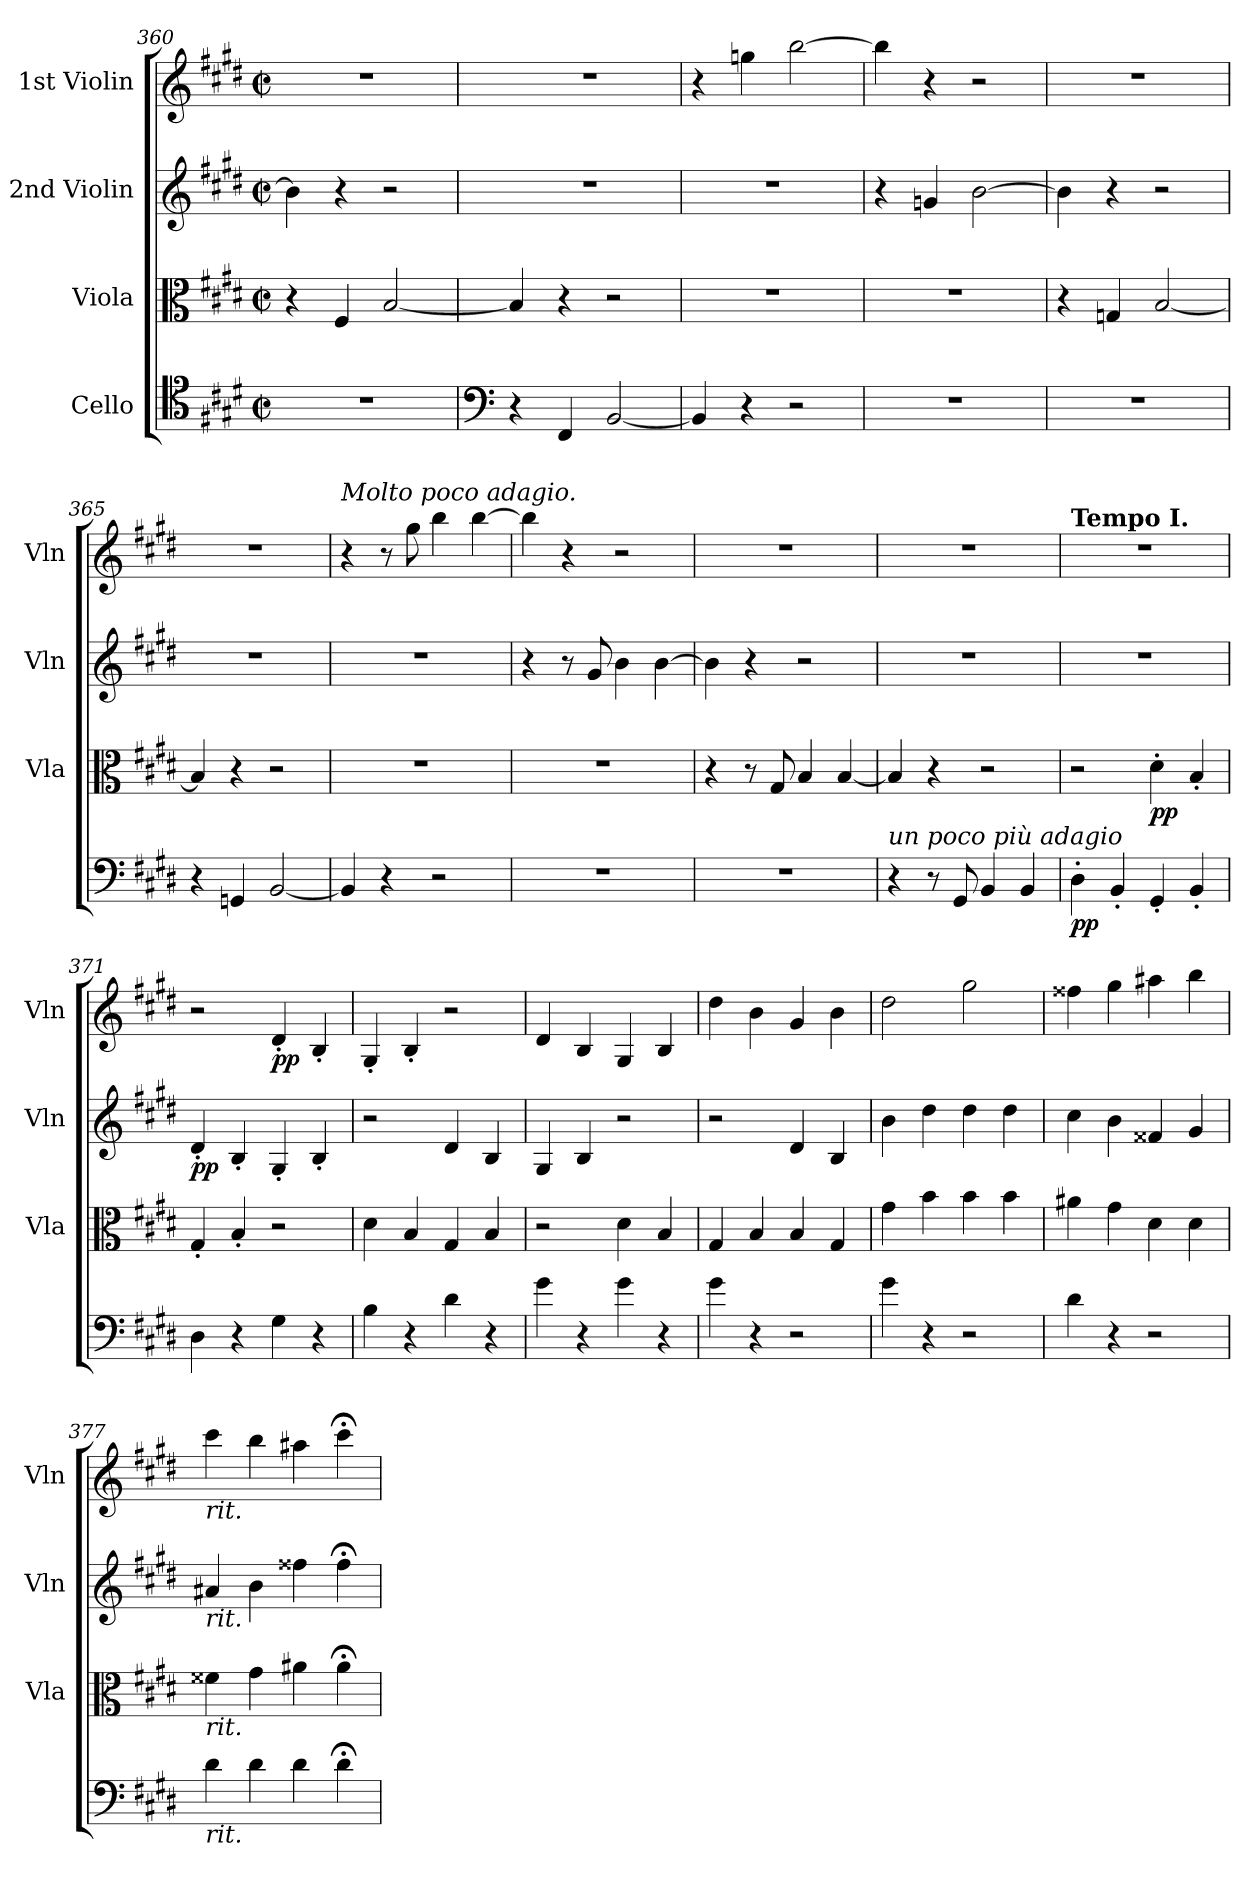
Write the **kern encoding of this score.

**kern	**dynam	**kern	**dynam	**kern	**dynam	**kern	**dynam
*part4	*part4	*part3	*part3	*part2	*part2	*part1	*part1
*staff4	*staff4	*staff3	*staff3	*staff2	*staff2	*staff1	*staff1
*I"Cello	*	*I"Viola	*	*I"2nd Violin	*	*I"1st Violin	*
*	*	*I'Vla	*	*I'Vln	*	*I'Vln	*
*clefC4	*	*clefC3	*	*clefG2	*	*clefG2	*
*k[f#c#g#d#]	*	*k[f#c#g#d#]	*	*k[f#c#g#d#]	*	*k[f#c#g#d#]	*
*E:	*	*E:	*	*E:	*	*E:	*
*M2/2	*	*M2/2	*	*M2/2	*	*M2/2	*
*met(c|)	*	*met(c|)	*	*met(c|)	*	*met(c|)	*
=360	=360	=360	=360	=360	=360	=360	=360
1r	.	4r	.	4b\]	.	1r	.
.	.	4F#/	.	4r	.	.	.
.	.	[2B/	.	2r	.	.	.
=361	=361	=361	=361	=361	=361	=361	=361
*clefF4	*	*	*	*	*	*	*
4r	.	4B/]	.	1r	.	1r	.
4FF#/	.	4r	.	.	.	.	.
[2BB/	.	2r	.	.	.	.	.
=362	=362	=362	=362	=362	=362	=362	=362
4BB/]	.	1r	.	1r	.	4r	.
4r	.	.	.	.	.	4ggn\	.
2r	.	.	.	.	.	[2bb\	.
=363	=363	=363	=363	=363	=363	=363	=363
1r	.	1r	.	4r	.	4bb\]	.
.	.	.	.	4gn/	.	4r	.
.	.	.	.	[2b\	.	2r	.
=364	=364	=364	=364	=364	=364	=364	=364
1r	.	4r	.	4b\]	.	1r	.
.	.	4Gn/	.	4r	.	.	.
.	.	[2B/	.	2r	.	.	.
!!LO:PB:g=z
=365	=365	=365	=365	=365	=365	=365	=365
4r	.	4B/]	.	1r	.	1r	.
4GGn/	.	4r	.	.	.	.	.
[2BB/	.	2r	.	.	.	.	.
=366	=366	=366	=366	=366	=366	=366	=366
!	!	!	!	!	!	!LO:TX:a:i:t=Molto poco adagio.	!
4BB/]	.	1r	.	1r	.	4r	.
4r	.	.	.	.	.	8r	.
.	.	.	.	.	.	8gg#\	.
2r	.	.	.	.	.	4bb\	.
.	.	.	.	.	.	[4bb\	.
=367	=367	=367	=367	=367	=367	=367	=367
1r	.	1r	.	4r	.	4bb\]	.
.	.	.	.	8r	.	4r	.
.	.	.	.	8g#/	.	.	.
.	.	.	.	4b\	.	2r	.
.	.	.	.	[4b\	.	.	.
=368	=368	=368	=368	=368	=368	=368	=368
1r	.	4r	.	4b\]	.	1r	.
.	.	8r	.	4r	.	.	.
.	.	8G#/	.	.	.	.	.
.	.	4B/	.	2r	.	.	.
.	.	[4B/	.	.	.	.	.
!!LO:LB:g=z
=369	=369	=369	=369	=369	=369	=369	=369
!LO:TX:a:i:t=un poco più adagio	!	!	!	!	!	!	!
4r	.	4B/]	.	1r	.	1r	.
8r	.	4r	.	.	.	.	.
8GG#/	.	.	.	.	.	.	.
4BB/	.	2r	.	.	.	.	.
4BB/	.	.	.	.	.	.	.
=370	=370	=370	=370	=370	=370	=370	=370
!	!	!	!	!	!	!LO:TX:a:B:t=Tempo I.	!
!	!LO:DY:b	!	!	!	!	!	!
4D#'\	pp	2r	.	1r	.	1r	.
4BB'/	.	.	.	.	.	.	.
!	!	!	!LO:DY:b	!	!	!	!
4GG#'/	.	4d#'\	pp	.	.	.	.
4BB'/	.	4B'/	.	.	.	.	.
=371	=371	=371	=371	=371	=371	=371	=371
!	!	!	!	!	!LO:DY:b	!	!
4D#\	.	4G#'/	.	4d#'/	pp	2r	.
4r	.	4B'/	.	4B'/	.	.	.
!	!	!	!	!	!	!	!LO:DY:b
4G#\	.	2r	.	4G#'/	.	4d#'/	pp
4r	.	.	.	4B'/	.	4B'/	.
=372	=372	=372	=372	=372	=372	=372	=372
4B\	.	4d#\	.	2r	.	4G#'/	.
4r	.	4B/	.	.	.	4B'/	.
4d#\	.	4G#/	.	4d#/	.	2r	.
4r	.	4B/	.	4B/	.	.	.
=373	=373	=373	=373	=373	=373	=373	=373
4g#\	.	2r	.	4G#/	.	4d#/	.
4r	.	.	.	4B/	.	4B/	.
4g#\	.	4d#\	.	2r	.	4G#/	.
4r	.	4B/	.	.	.	4B/	.
=374	=374	=374	=374	=374	=374	=374	=374
4g#\	.	4G#/	.	2r	.	4dd#\	.
4r	.	4B/	.	.	.	4b\	.
2r	.	4B/	.	4d#/	.	4g#/	.
.	.	4G#/	.	4B/	.	4b\	.
=375	=375	=375	=375	=375	=375	=375	=375
4g#\	.	4g#\	.	4b\	.	2dd#\	.
4r	.	4b\	.	4dd#\	.	.	.
2r	.	4b\	.	4dd#\	.	2gg#\	.
.	.	4b\	.	4dd#\	.	.	.
!!LO:LB:g=z
=376	=376	=376	=376	=376	=376	=376	=376
4d#\	.	4a#X\	.	4cc#\	.	4ff##X\	.
4r	.	4g#\	.	4b\	.	4gg#\	.
2r	.	4d#\	.	4f##X/	.	4aa#X\	.
.	.	4d#\	.	4g#/	.	4bb\	.
=377	=377	=377	=377	=377	=377	=377	=377
!	!	!	!	!	!	!LO:TX:b:i:t=rit.	!
!	!	!	!	!LO:TX:b:i:t=rit.	!	!	!
!	!	!LO:TX:b:i:t=rit.	!	!	!	!	!
!LO:TX:b:i:t=rit.	!	!	!	!	!	!	!
4d#\	.	4f##X\	.	4a#X/	.	4ccc#\	.
4d#\	.	4g#\	.	4b\	.	4bb\	.
4d#\	.	4a#X\	.	4ff##X\	.	4aa#X\	.
4d#;<\	.	4a#;<\	.	4ff##;<\	.	4ccc#;<\	.
=	=	=	=	=	=	=	=
*-	*-	*-	*-	*-	*-	*-	*-
